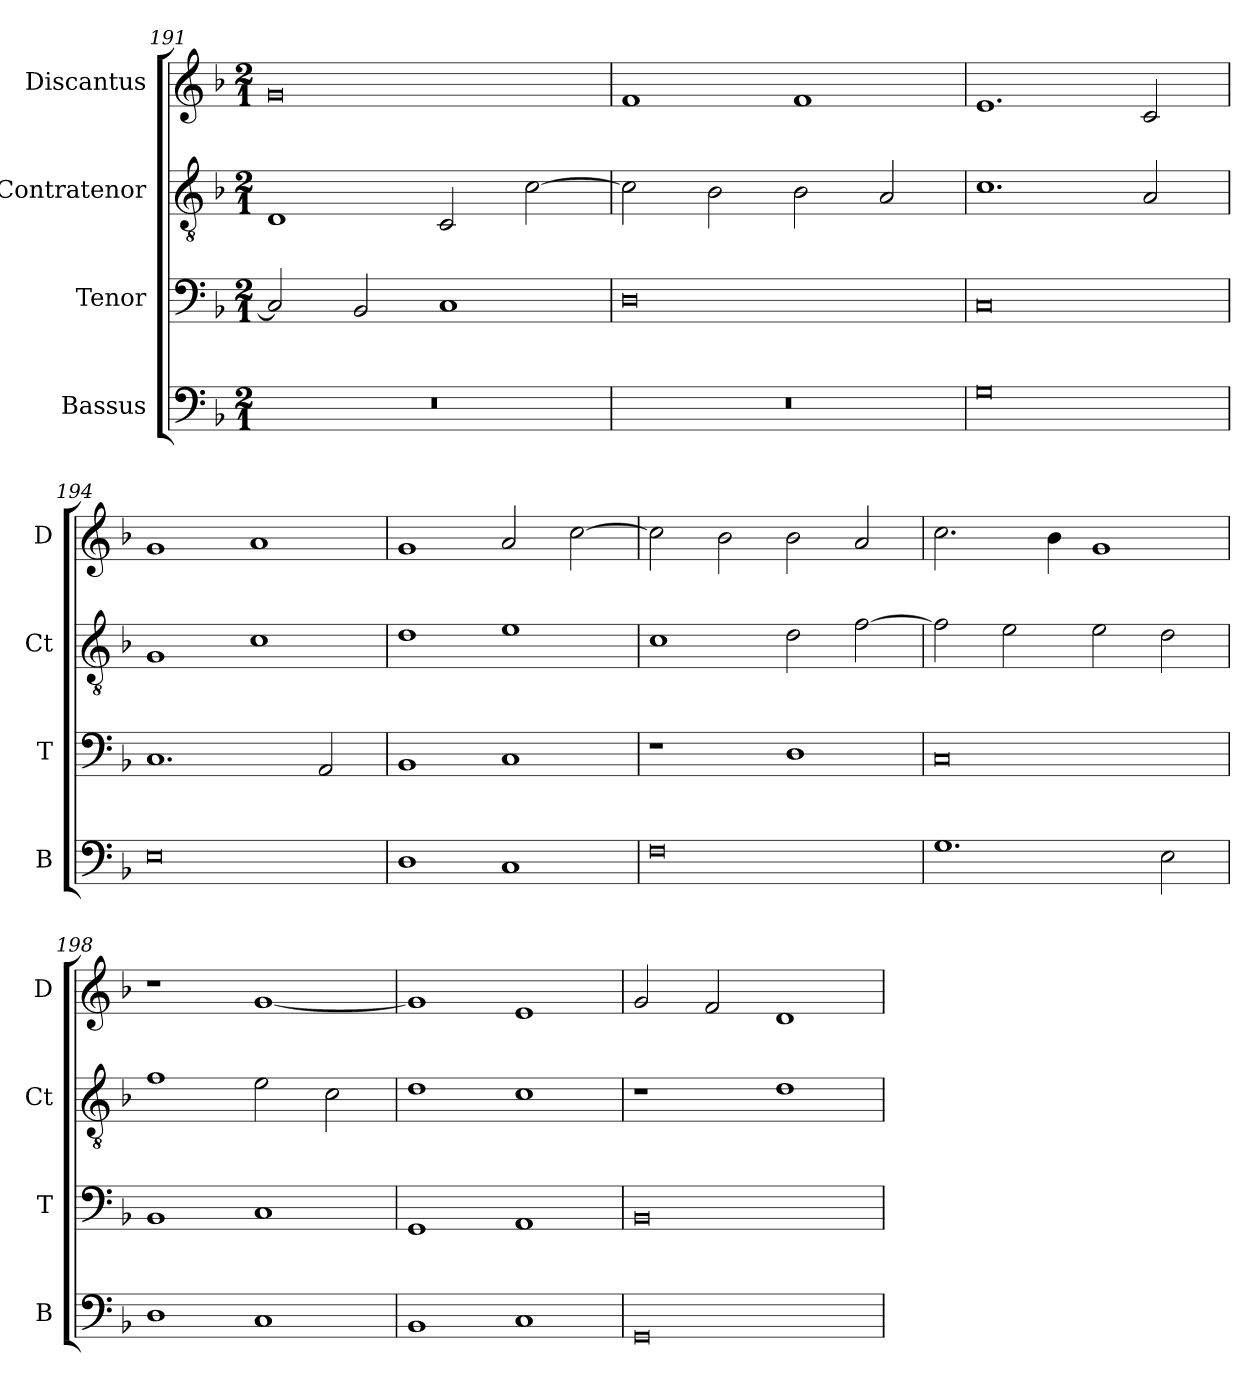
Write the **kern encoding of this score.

**kern	**kern	**kern	**kern
*part4	*part3	*part2	*part1
*staff4	*staff3	*staff2	*staff1
*I"Bassus	*I"Tenor	*I"Contratenor	*I"Discantus
*I'B	*I'T	*I'Ct	*I'D
*clefF4	*clefF4	*clefGv2	*clefG2
*k[b-]	*k[b-]	*k[b-]	*k[b-]
*M2/1	*M2/1	*M2/1	*M2/1
=191	=191	=191	=191
0r	2C/]	1D	0g
.	2BB-/	.	.
.	1C	2C/	.
.	.	[2c\	.
=192	=192	=192	=192
0r	0D	2c\]	1f
.	.	2B-\	.
.	.	2B-\	1f
.	.	2A/	.
=193	=193	=193	=193
0G	0C	1.c	1.e
.	.	2A/	2c/
=194	=194	=194	=194
0E	1.C	1G	1g
.	.	1c	1a
.	2AA/	.	.
=195	=195	=195	=195
1D	1BB-	1d	1g
1C	1C	1e	2a/
.	.	.	[2cc\
=196	=196	=196	=196
0F	1r	1c	2cc\]
.	.	.	2b-\
.	1D	2d\	2b-\
.	.	[2f\	2a/
=197	=197	=197	=197
1.G	0C	2f\]	2.cc\
.	.	2e\	.
.	.	.	4b-\
.	.	2e\	1g
2E\	.	2d\	.
=198	=198	=198	=198
1D	1BB-	1f	1r
1C	1C	2e\	[1g
.	.	2c\	.
=199	=199	=199	=199
1BB-	1GG	1d	1g]
1C	1AA	1c	1e
=200	=200	=200	=200
0GG	0BB-	1r	2g/
.	.	.	2f/
.	.	1d	1d
=	=	=	=
*-	*-	*-	*-
